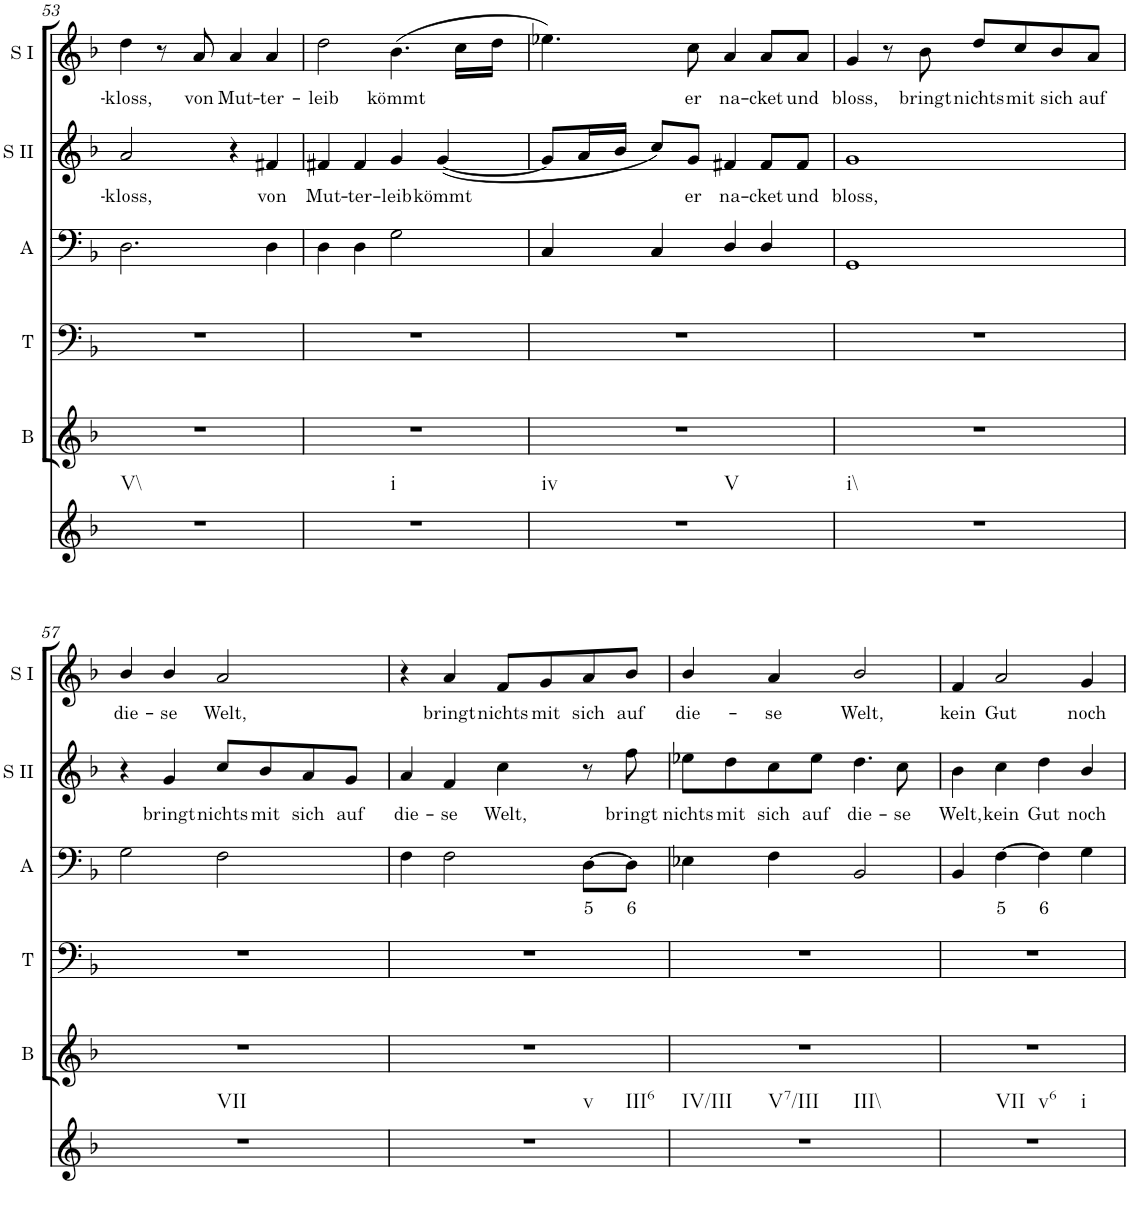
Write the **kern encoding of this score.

**kern	**kern	**kern	**kern	**text	**kern	**text	**kern	**text
*part6	*part5	*part4	*part3	*part3	*part2	*part2	*part1	*part1
*staff6	*staff5	*staff4	*staff3	*staff3	*staff2	*staff2	*staff1	*staff1
*I"Continuo	*I"Bass	*I"Tenor	*I"Alto	*	*I"Soprano II	*	*I"Soprano I	*
*	*I'B	*I'T	*I'A	*	*I'S II	*	*I'S I	*
!!LO:PB:g=z
*clefG2	*clefG2	*clefF4	*clefF4	*	*clefGv2	*	*clefG2	*
*k[b-]	*k[b-]	*k[b-]	*k[b-]	*	*k[b-]	*	*k[b-]	*
*M4/4	*M4/4	*M4/4	*M4/4	*	*M4/4	*	*M4/4	*
=53	=53	=53	=53	=53	=53	=53	=53	=53
!LO:TX:b:t=V\\	!	!	!	!	!	!	!	!
!	!	!	!	!	!	!LO:LY:b	!	!LO:LY:b
1r	1r	1r	2.D\	.	2a/	kloss,	4dd\	kloss,
.	.	.	.	.	.	.	8r	.
!	!	!	!	!	!	!	!	!LO:LY:b
.	.	.	.	.	.	.	8a/	von
!	!	!	!	!	!	!	!	!LO:LY:b
.	.	.	.	.	4r	.	4a/	Mut-
!	!	!	!	!	!	!LO:LY:b	!	!LO:LY:b
.	.	.	4D\	.	4f#X/	von	4a/	ter-
=54	=54	=54	=54	=54	=54	=54	=54	=54
!LO:TX:b:t=i	!	!	!	!	!	!	!	!
!	!	!	!	!	!	!LO:LY:b	!	!LO:LY:b
1r	1r	1r	4D\	.	4f#X/	Mut-	2dd\	leib
!	!	!	!	!	!	!LO:LY:b	!	!
.	.	.	4D\	.	4f#/	ter-	.	.
!	!	!	!	!	!	!LO:LY:b	!	!LO:LY:b
.	.	.	2G\	.	4g/	leib	(4.b-\	kömmt
!	!	!	!	!	!	!LO:LY:b	!	!
.	.	.	.	.	([4g/	kömmt	.	.
.	.	.	.	.	.	.	16cc\LL	.
.	.	.	.	.	.	.	16dd\JJ	.
=55	=55	=55	=55	=55	=55	=55	=55	=55
!LO:TX:b:t=iv	!	!	!	!	!	!	!	!
!LO:TX:b:t=V	!	!	!	!	!	!	!	!
1r	1r	1r	4C/	.	8g/L]	.	4.ee-X\)	.
.	.	.	.	.	16a/L	.	.	.
.	.	.	.	.	16b-/JJ	.	.	.
.	.	.	4C/	.	8cc/L)	.	.	.
!	!	!	!	!	!	!LO:LY:b	!	!LO:LY:b
.	.	.	.	.	8g/J	er	8cc\	er
!	!	!	!	!	!	!LO:LY:b	!	!LO:LY:b
.	.	.	4D/	.	4f#X/	na-	4a/	na-
!	!	!	!	!	!	!LO:LY:b	!	!LO:LY:b
.	.	.	4D/	.	8f#/L	cket	8a/L	cket
!	!	!	!	!	!	!LO:LY:b	!	!LO:LY:b
.	.	.	.	.	8f#/J	und	8a/J	und
=56	=56	=56	=56	=56	=56	=56	=56	=56
!LO:TX:b:t=i\\	!	!	!	!	!	!	!	!
!	!	!	!	!	!	!LO:LY:b	!	!LO:LY:b
1r	1r	1r	1GG	.	1g	bloss,	4g/	bloss,
.	.	.	.	.	.	.	8r	.
!	!	!	!	!	!	!	!	!LO:LY:b
.	.	.	.	.	.	.	8b-\	bringt
!	!	!	!	!	!	!	!	!LO:LY:b
.	.	.	.	.	.	.	8dd/L	nichts
!	!	!	!	!	!	!	!	!LO:LY:b
.	.	.	.	.	.	.	8cc/	mit
!	!	!	!	!	!	!	!	!LO:LY:b
.	.	.	.	.	.	.	8b-/	sich
!	!	!	!	!	!	!	!	!LO:LY:b
.	.	.	.	.	.	.	8a/J	auf
!!LO:LB:g=z
=57	=57	=57	=57	=57	=57	=57	=57	=57
!LO:TX:b:t=VII	!	!	!	!	!	!	!	!
!	!	!	!	!	!	!	!	!LO:LY:b
1r	1r	1r	2G\	.	4r	.	4b-/	die-
!	!	!	!	!	!	!LO:LY:b	!	!LO:LY:b
.	.	.	.	.	4g/	bringt	4b-/	se
!	!	!	!	!	!	!LO:LY:b	!	!LO:LY:b
.	.	.	2F\	.	8cc/L	nichts	2a/	Welt,
!	!	!	!	!	!	!LO:LY:b	!	!
.	.	.	.	.	8b-/	mit	.	.
!	!	!	!	!	!	!LO:LY:b	!	!
.	.	.	.	.	8a/	sich	.	.
!	!	!	!	!	!	!LO:LY:b	!	!
.	.	.	.	.	8g/J	auf	.	.
=58	=58	=58	=58	=58	=58	=58	=58	=58
!LO:TX:b:t=v	!	!	!	!	!	!	!	!
!LO:TX:b:t=III6	!	!	!	!	!	!	!	!
!	!	!	!	!	!	!LO:LY:b	!	!
1r	1r	1r	4F\	.	4a/	die-	4r	.
!	!	!	!	!	!	!LO:LY:b	!	!LO:LY:b
.	.	.	2F\	.	4f/	se	4a/	bringt
!	!	!	!	!	!	!LO:LY:b	!	!LO:LY:b
.	.	.	.	.	4cc\	Welt,	8f/L	nichts
!	!	!	!	!	!	!	!	!LO:LY:b
.	.	.	.	.	.	.	8g/	mit
!	!	!	!	!LO:LY:b	!	!	!	!LO:LY:b
.	.	.	[8D\L	5	8r	.	8a/	sich
!	!	!	!	!LO:LY:b	!	!LO:LY:b	!	!LO:LY:b
.	.	.	8D\J]	6	8ff\	bringt	8b-/J	auf
=59	=59	=59	=59	=59	=59	=59	=59	=59
!LO:TX:b:t=IV/III	!	!	!	!	!	!	!	!
!LO:TX:b:t=V7/III	!	!	!	!	!	!	!	!
!LO:TX:b:t=III\\	!	!	!	!	!	!	!	!
!	!	!	!	!	!	!LO:LY:b	!	!LO:LY:b
1r	1r	1r	4E-X\	.	8ee-X\L	nichts	4b-/	die-
!	!	!	!	!	!	!LO:LY:b	!	!
.	.	.	.	.	8dd\	mit	.	.
!	!	!	!	!	!	!LO:LY:b	!	!LO:LY:b
.	.	.	4F\	.	8cc\	sich	4a/	se
!	!	!	!	!	!	!LO:LY:b	!	!
.	.	.	.	.	8ee-\J	auf	.	.
!	!	!	!	!	!	!LO:LY:b	!	!LO:LY:b
.	.	.	2BB-/	.	4.dd\	die-	2b-/	Welt,
!	!	!	!	!	!	!LO:LY:b	!	!
.	.	.	.	.	8cc\	se	.	.
=60	=60	=60	=60	=60	=60	=60	=60	=60
!LO:TX:b:t=VII	!	!	!	!	!	!	!	!
!LO:TX:b:t=v6	!	!	!	!	!	!	!	!
!LO:TX:b:t=i	!	!	!	!	!	!	!	!
!	!	!	!	!	!	!LO:LY:b	!	!LO:LY:b
1r	1r	1r	4BB-/	.	4b-\	Welt,	4f/	kein
!	!	!	!	!LO:LY:b	!	!LO:LY:b	!	!LO:LY:b
.	.	.	[4F\	5	4cc\	kein	2a/	Gut
!	!	!	!	!LO:LY:b	!	!LO:LY:b	!	!
.	.	.	4F\]	6	4dd\	Gut	.	.
!	!	!	!	!	!	!LO:LY:b	!	!LO:LY:b
.	.	.	4G\	.	4b-/	noch	4g/	noch
=	=	=	=	=	=	=	=	=
*-	*-	*-	*-	*-	*-	*-	*-	*-
